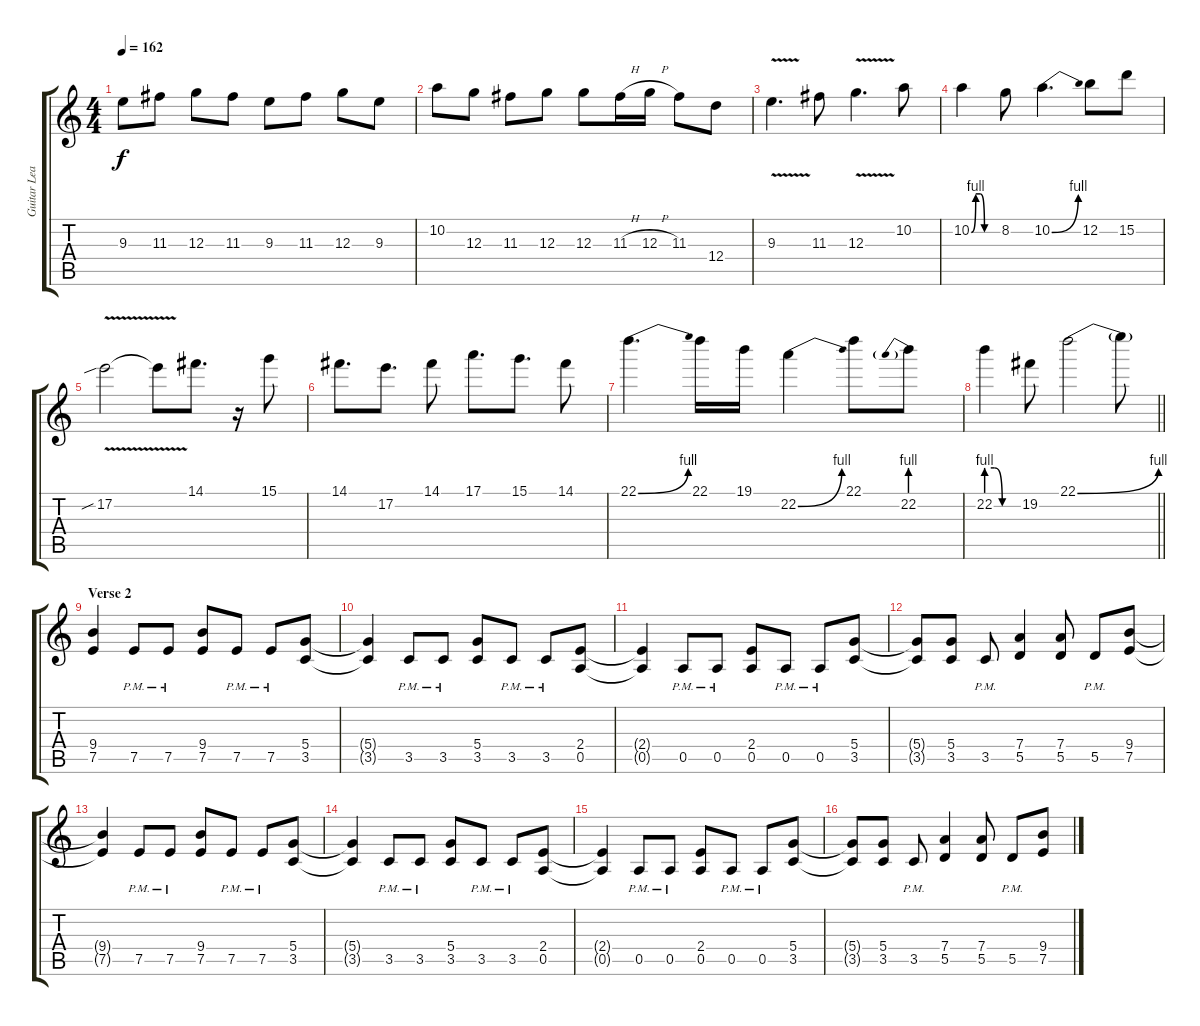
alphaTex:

\track ("Guitar Lead" "Guitar Lea") {instrument distortionguitar}
\staff {score tabs}
\tuning (E4 B3 G3 D3 A2 E2) {hide}
\ts (4 4)
\tempo 162
\clef g2
\ks c
9.3.8{dy f} 11.3.8 12.3.8 11.3.8 9.3.8 11.3.8 12.3.8 9.3.8 |
10.2.8 12.3.8 11.3.8 12.3.8 12.3.8 11.3{h}.16 12.3{h}.16 11.3.8 12.4.8 |
9.3{v}.4{d} 11.3.8 12.3{v}.4{d} 10.2.8 |
10.2{be (custom 0 0 10 4 20 4 30 0 60 0)}.4 8.2.8 10.2{be (bend 0 0 60 4)}.4{d} 12.2.8 15.2.8 |
17.2{v sib}.2 17.2{t}.8 14.1.8{d} r.16 15.1.8 |
14.1.8{d} 17.2.8{d} 14.1.8 17.1.8{d} 15.1.8{d} 14.1.8 |
22.1{be (bend 0 0 60 4)}.4{d} 22.1.16 19.1.16 22.2{be (bend 0 0 60 4)}.4 22.1.8 22.2{be (prebend 0 4 60 4)}.8 |
\barLineRight lightlight
22.2{be (custom 0 4 15 4 30 0 60 0)}.4 19.2.8 22.1{be (bend 0 0 60 4)}.2 22.1{t}.8 |
\section ("" "Verse 2")
(9.4 7.5).4 7.5{pm}.8 7.5{pm}.8 (9.4 7.5).8 7.5{pm}.8 7.5{pm}.8 (5.4 3.5).8 |
(5.4{t} 3.5{t}).4 3.5{pm}.8 3.5{pm}.8 (5.4 3.5).8 3.5{pm}.8 3.5{pm}.8 (2.4 0.5).8 |
(2.4{t} 0.5{t}).4 0.5{pm}.8 0.5{pm}.8 (2.4 0.5).8 0.5{pm}.8 0.5{pm}.8 (5.4 3.5).8 |
(5.4{t} 3.5{t}).8 (5.4 3.5).8 3.5{pm}.8 (7.4 5.5).4 (7.4 5.5).8 5.5{pm}.8 (9.4 7.5).8 |
(9.4{t} 7.5{t}).4 7.5{pm}.8 7.5{pm}.8 (9.4 7.5).8 7.5{pm}.8 7.5{pm}.8 (5.4 3.5).8 |
(5.4{t} 3.5{t}).4 3.5{pm}.8 3.5{pm}.8 (5.4 3.5).8 3.5{pm}.8 3.5{pm}.8 (2.4 0.5).8 |
(2.4{t} 0.5{t}).4 0.5{pm}.8 0.5{pm}.8 (2.4 0.5).8 0.5{pm}.8 0.5{pm}.8 (5.4 3.5).8 |
(5.4{t} 3.5{t}).8 (5.4 3.5).8 3.5{pm}.8 (7.4 5.5).4 (7.4 5.5).8 5.5{pm}.8 (9.4 7.5).8
